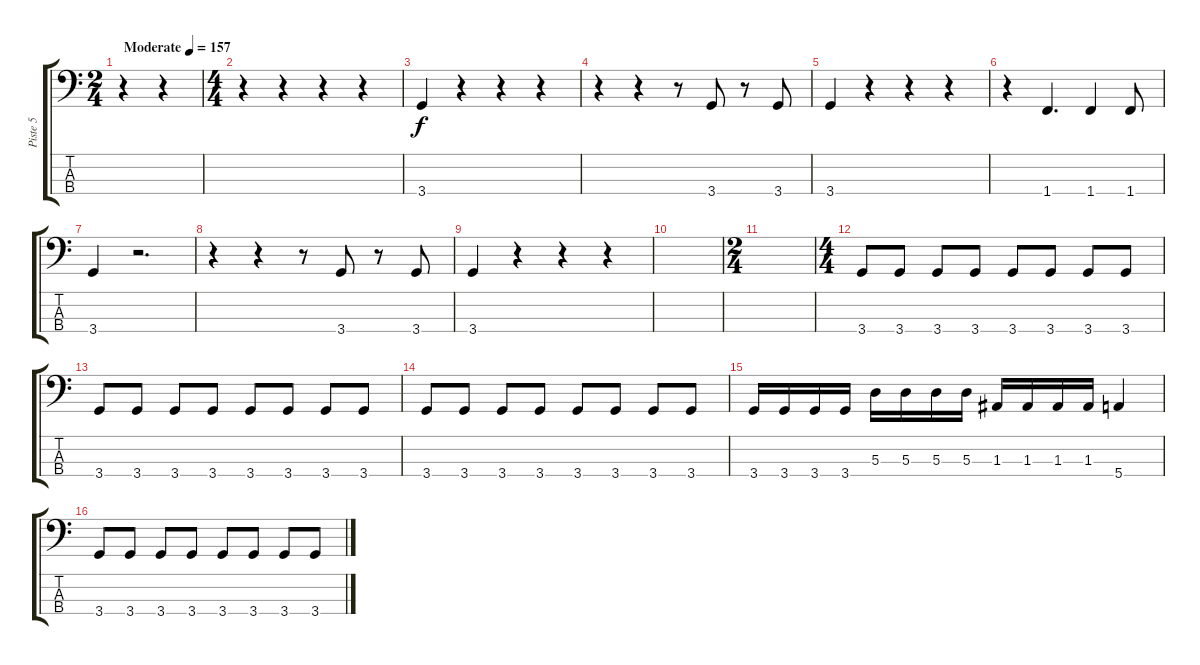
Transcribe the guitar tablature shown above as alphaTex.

\track ("Piste 5" "Piste 5") {instrument electricbasspick}
\staff {score tabs}
\tuning (G2 D2 A1 E1) {hide}
\ts (2 4)
\tempo (157 "Moderate")
\clef f4
\ks c
r.4{dy f instrument electricbasspick} r.4 |
\ts (4 4)
r.4 r.4 r.4 r.4 |
3.4.4 r.4 r.4 r.4 |
r.4 r.4 r.8 3.4.8 r.8 3.4.8 |
3.4.4 r.4 r.4 r.4 |
r.4 1.4.4{d} 1.4.4 1.4.8 |
3.4.4 r.2{d} |
r.4 r.4 r.8 3.4.8 r.8 3.4.8 |
3.4.4 r.4 r.4 r.4 |
|
\ts (2 4)
|
\ts (4 4)
3.4.8 3.4.8 3.4.8 3.4.8 3.4.8 3.4.8 3.4.8 3.4.8 |
3.4.8 3.4.8 3.4.8 3.4.8 3.4.8 3.4.8 3.4.8 3.4.8 |
3.4.8 3.4.8 3.4.8 3.4.8 3.4.8 3.4.8 3.4.8 3.4.8 |
3.4.16 3.4.16 3.4.16 3.4.16 5.3.16 5.3.16 5.3.16 5.3.16 1.3.16 1.3.16 1.3.16 1.3.16 5.4.4 |
3.4.8 3.4.8 3.4.8 3.4.8 3.4.8 3.4.8 3.4.8 3.4.8
